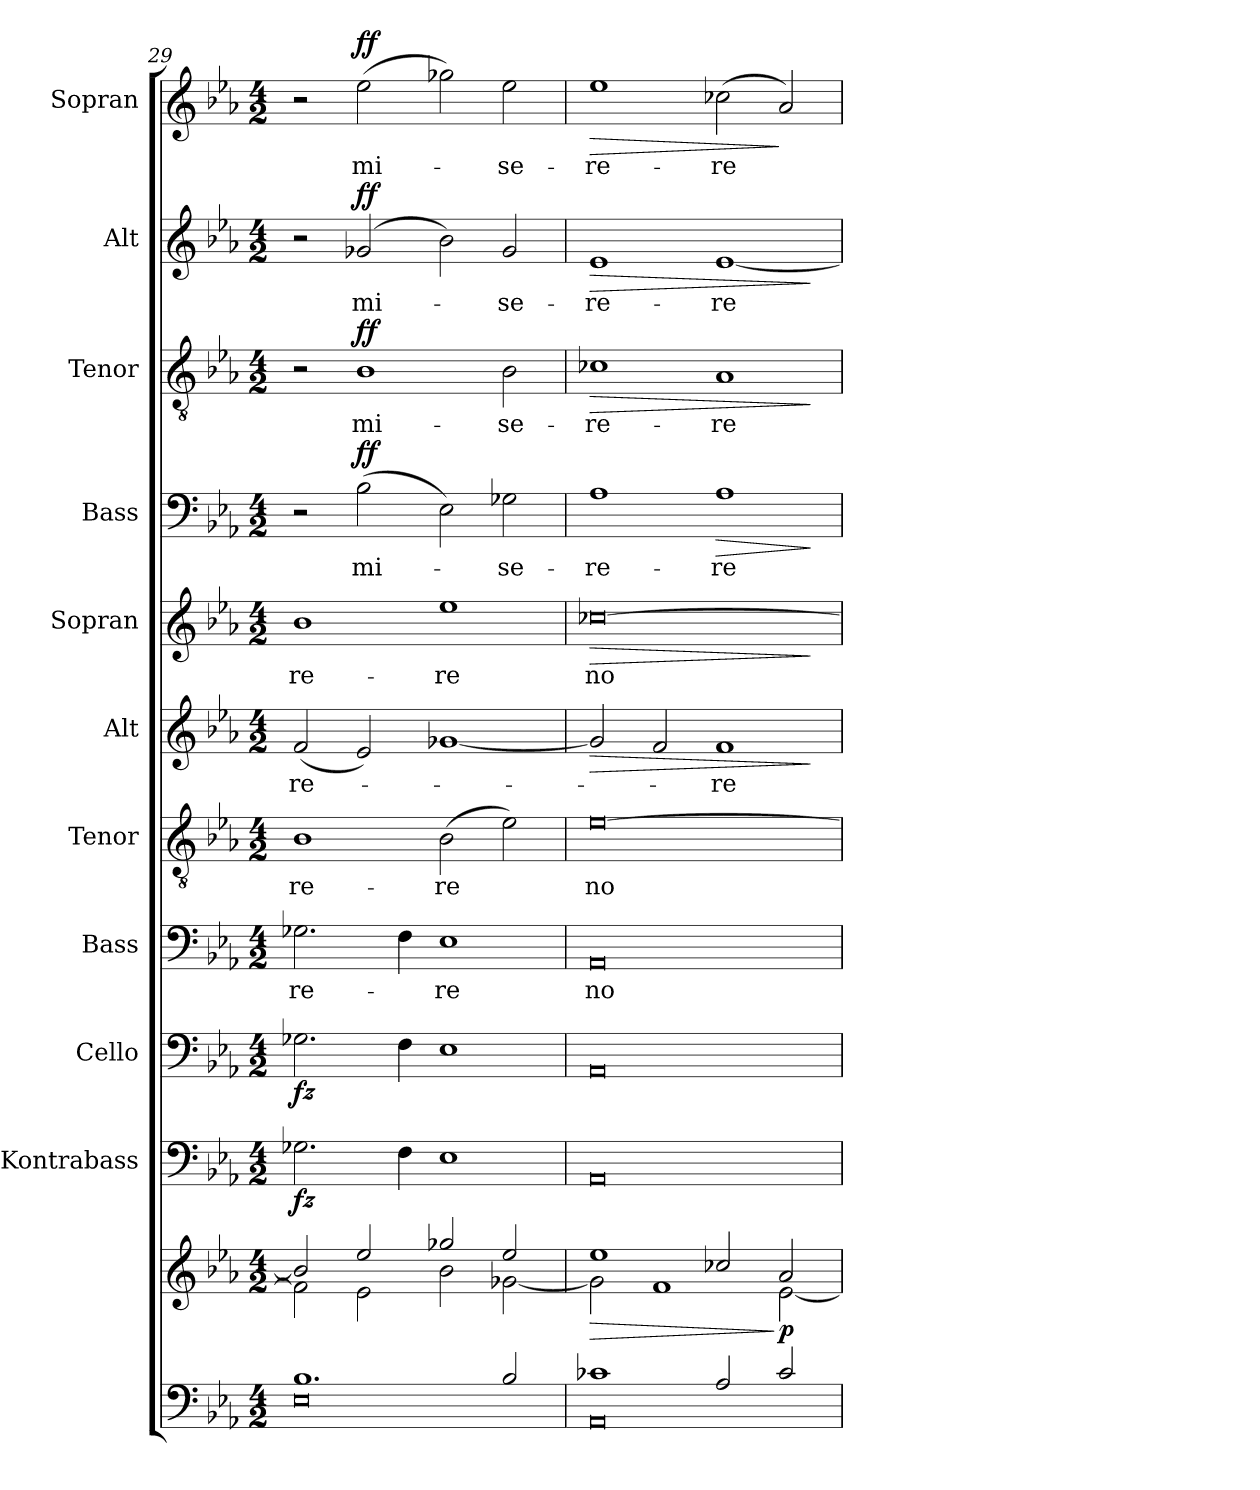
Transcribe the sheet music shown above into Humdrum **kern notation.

**kern	**kern	**dynam	**kern	**dynam	**kern	**dynam	**kern	**text	**kern	**text	**kern	**text	**dynam	**kern	**text	**dynam	**kern	**text	**dynam	**kern	**text	**dynam	**kern	**text	**dynam	**kern	**text	**dynam
*part11	*part11	*part11	*part10	*part10	*part9	*part9	*part8	*part8	*part7	*part7	*part6	*part6	*part6	*part5	*part5	*part5	*part4	*part4	*part4	*part3	*part3	*part3	*part2	*part2	*part2	*part1	*part1	*part1
*staff12	*staff11	*staff11/12	*staff10	*staff10	*staff9	*staff9	*staff8	*staff8	*staff7	*staff7	*staff6	*staff6	*staff6	*staff5	*staff5	*staff5	*staff4	*staff4	*staff4	*staff3	*staff3	*staff3	*staff2	*staff2	*staff2	*staff1	*staff1	*staff1
*	*	*	*I"Kontrabass	*	*I"Cello	*	*I"Bass	*	*I"Tenor	*	*I"Alt	*	*	*I"Sopran	*	*	*I"Bass	*	*	*I"Tenor	*	*	*I"Alt	*	*	*I"Sopran	*	*
*	*	*	*I'Kb.	*	*	*	*I'B.	*	*I'T.	*	*I'A.	*	*	*I'S.	*	*	*I'B.	*	*	*I'T.	*	*	*I'A.	*	*	*I'S.	*	*
*clefF4	*clefG2	*	*clefF4	*	*clefF4	*	*clefF4	*	*clefGv2	*	*clefG2	*	*	*clefG2	*	*	*clefF4	*	*	*clefGv2	*	*	*clefG2	*	*	*clefG2	*	*
*	*	*	*ITrd7c12	*	*	*	*	*	*	*	*	*	*	*	*	*	*	*	*	*	*	*	*	*	*	*	*	*
*k[b-e-a-]	*k[b-e-a-]	*	*k[b-e-a-]	*	*k[b-e-a-]	*	*k[b-e-a-]	*	*k[b-e-a-]	*	*k[b-e-a-]	*	*	*k[b-e-a-]	*	*	*k[b-e-a-]	*	*	*k[b-e-a-]	*	*	*k[b-e-a-]	*	*	*k[b-e-a-]	*	*
*E-:	*E-:	*	*E-:	*	*E-:	*	*E-:	*	*E-:	*	*E-:	*	*	*E-:	*	*	*E-:	*	*	*E-:	*	*	*E-:	*	*	*E-:	*	*
*M4/2	*M4/2	*	*M4/2	*	*M4/2	*	*M4/2	*	*M4/2	*	*M4/2	*	*	*M4/2	*	*	*M4/2	*	*	*M4/2	*	*	*M4/2	*	*	*M4/2	*	*
=29	=29	=29	=29	=29	=29	=29	=29	=29	=29	=29	=29	=29	=29	=29	=29	=29	=29	=29	=29	=29	=29	=29	=29	=29	=29	=29	=29	=29
*^	*^	*	*	*	*	*	*	*	*	*	*	*	*	*	*	*	*	*	*	*	*	*	*	*	*	*	*	*
!	!	!	!	!	!	!LO:DY:b	!	!LO:DY:b	!	!LO:LY:b	!	!LO:LY:b	!	!LO:LY:b	!	!	!LO:LY:b	!	!	!	!	!	!	!	!	!	!	!	!	!
1.B-	0E-	2b-/]	2f\]	.	2.GG-X\	fz	2.G-X\	fz	2.G-X\	-re-	1B-	-re-	(<2f/	-re-	.	1b-	-re-	.	2r	.	.	2r	.	.	2r	.	.	2r	.	.
!	!	!	!	!	!	!	!	!	!	!	!	!	!	!	!	!	!	!	!	!LO:LY:b	!LO:DY:a	!	!LO:LY:b	!LO:DY:a	!	!LO:LY:b	!LO:DY:a	!	!LO:LY:b	!LO:DY:a
.	.	2ee-/	2e-\	.	.	.	.	.	.	.	.	.	2e-/)	.	.	.	.	.	(>2B-\	mi-	ff	1B-	mi-	ff	(2g-X/	mi-	ff	(>2ee-\	mi-	ff
.	.	.	.	.	4FF\	.	4F\	.	4F\	.	.	.	.	.	.	.	.	.	.	.	.	.	.	.	.	.	.	.	.	.
!	!	!	!	!	!	!	!	!	!	!LO:LY:b	!	!LO:LY:b	!	!	!	!	!LO:LY:b	!	!	!	!	!	!	!	!	!	!	!	!	!
.	.	2gg-X/	2b-\	.	1EE-	.	1E-	.	1E-	-re	(>2B-\	-re	[1g-X	.	.	1ee-	-re	.	2E-\)	.	.	.	.	.	2b-\)	.	.	2gg-X\)	.	.
!	!	!	!	!	!	!	!	!	!	!	!	!	!	!	!	!	!	!	!	!LO:LY:b	!	!	!LO:LY:b	!	!	!LO:LY:b	!	!	!LO:LY:b	!
2B-/	.	2ee-/	[<2g-X\	.	.	.	.	.	.	.	2e-\)	.	.	.	.	.	.	.	2G-X\	-se-	.	2B-\	-se-	.	2g-/	-se-	.	2ee-\	-se-	.
=30	=30	=30	=30	=30	=30	=30	=30	=30	=30	=30	=30	=30	=30	=30	=30	=30	=30	=30	=30	=30	=30	=30	=30	=30	=30	=30	=30	=30	=30	=30
!	!	!	!	!LO:HP:b	!	!	!	!	!	!LO:LY:b	!	!LO:LY:b	!	!	!LO:HP:b	!	!LO:LY:b	!LO:HP:b	!	!LO:LY:b	!	!	!LO:LY:b	!LO:HP:b	!	!LO:LY:b	!LO:HP:b	!	!LO:LY:b	!LO:HP:b
1c-X	0AA-	1ee-	2g-\]	>	0AAA-	.	0AA-	.	0AA-	no-	[0e-	no-	2g-/]	.	>	[0cc-X	no-	>	1A-	-re-	.	1c-X	-re-	>	1e-	-re-	>	1ee-	-re-	>
.	.	.	1f	.	.	.	.	.	.	.	.	.	2f/	.	.	.	.	.	.	.	.	.	.	.	.	.	.	.	.	.
!	!	!	!	!	!	!	!	!	!	!	!	!	!	!LO:LY:b	!	!	!	!	!	!LO:LY:b	!LO:HP:b	!	!LO:LY:b	!	!	!LO:LY:b	!	!	!LO:LY:b	!
2A-/	.	2cc-X/	.	.	.	.	.	.	.	.	.	.	1f	-re	.	.	.	.	1A-	-re	>	1A-	-re	.	[1e-	-re	.	(>2cc-X\	-re	.
!	!	!	!	!LO:DY:n=1:b	!	!	!	!	!	!	!	!	!	!	!	!	!	!	!	!	!	!	!	!	!	!	!	!	!	!
2c-/	.	2a-/	[<2e-\	] p	.	.	.	.	.	.	.	.	.	.	.	.	.	.	.	.	.	.	.	.	.	.	.	2a-/)	.	]
*v	*v	*	*	*	*	*	*	*	*	*	*	*	*	*	*	*	*	*	*	*	*	*	*	*	*	*	*	*	*	*
*	*v	*v	*	*	*	*	*	*	*	*	*	*	*	*	*	*	*	*	*	*	*	*	*	*	*	*	*	*	*
.	.	.	.	.	.	.	.	.	.	.	.	.	]	.	.	]	.	.	]	.	.	]	.	.	]	.	.	.
=	=	=	=	=	=	=	=	=	=	=	=	=	=	=	=	=	=	=	=	=	=	=	=	=	=	=	=	=
*-	*-	*-	*-	*-	*-	*-	*-	*-	*-	*-	*-	*-	*-	*-	*-	*-	*-	*-	*-	*-	*-	*-	*-	*-	*-	*-	*-	*-
